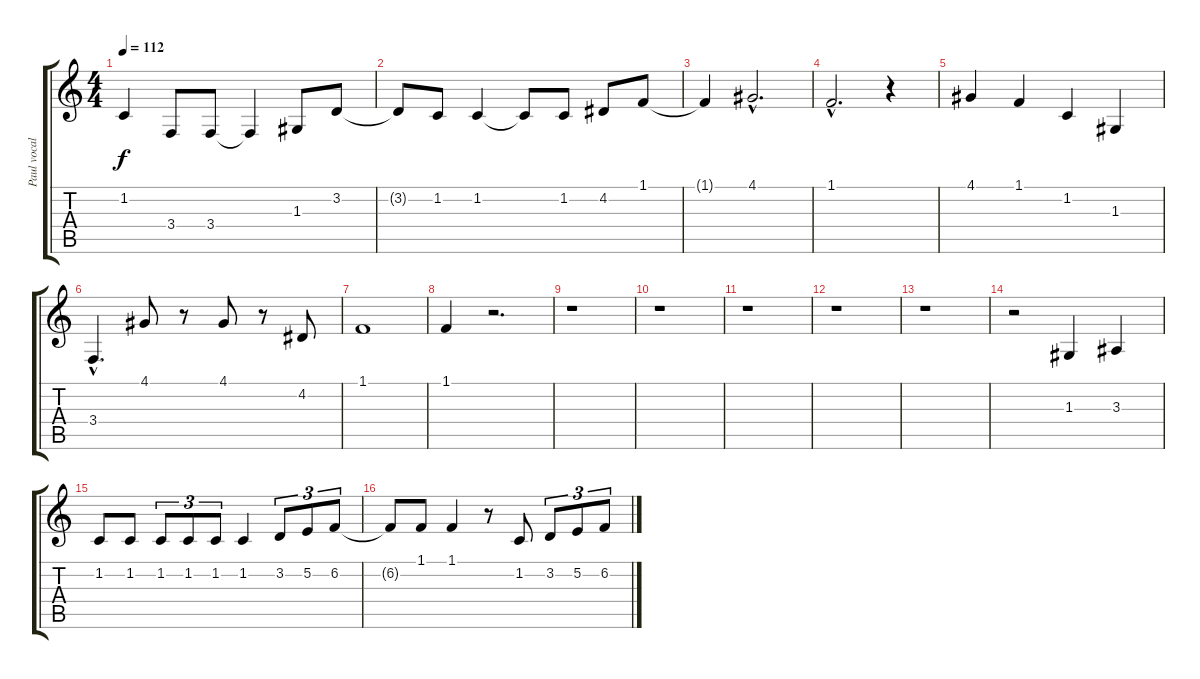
\track ("Paul vocal" "Paul vocal") {instrument oboe}
\staff {score tabs}
\tuning (E4 B3 G3 D3 A2 E2) {hide}
\ts (4 4)
\tempo 112
\clef g2
\ks c
1.2.4{dy f} 3.4.8 3.4.8 3.4{t}.4 1.3.8 3.2.8 |
3.2{t}.8 1.2.8 1.2.4 1.2{t}.8 1.2.8 4.2.8 1.1.8 |
1.1{t}.4 4.1{hac}.2{d} |
1.1{hac}.2{d} r.4 |
4.1.4 1.1.4 1.2.4 1.3.4 |
3.4{hac}.4{d} 4.1.8 r.8 4.1.8 r.8 4.2.8 |
1.1.1 |
1.1.4 r.2{d} |
r.1 |
r.1 |
r.1 |
r.1 |
r.1 |
r.2 1.3.4 3.3.4 |
1.2.8 1.2.8 1.2.8{tu (3 2)} 1.2.8{tu (3 2)} 1.2.8{tu (3 2)} 1.2.4 3.2.8{tu (3 2)} 5.2.8{tu (3 2)} 6.2.8{tu (3 2)} |
6.2{t}.8 1.1.8 1.1.4 r.8 1.2.8 3.2.8{tu (3 2)} 5.2.8{tu (3 2)} 6.2.8{tu (3 2)}
